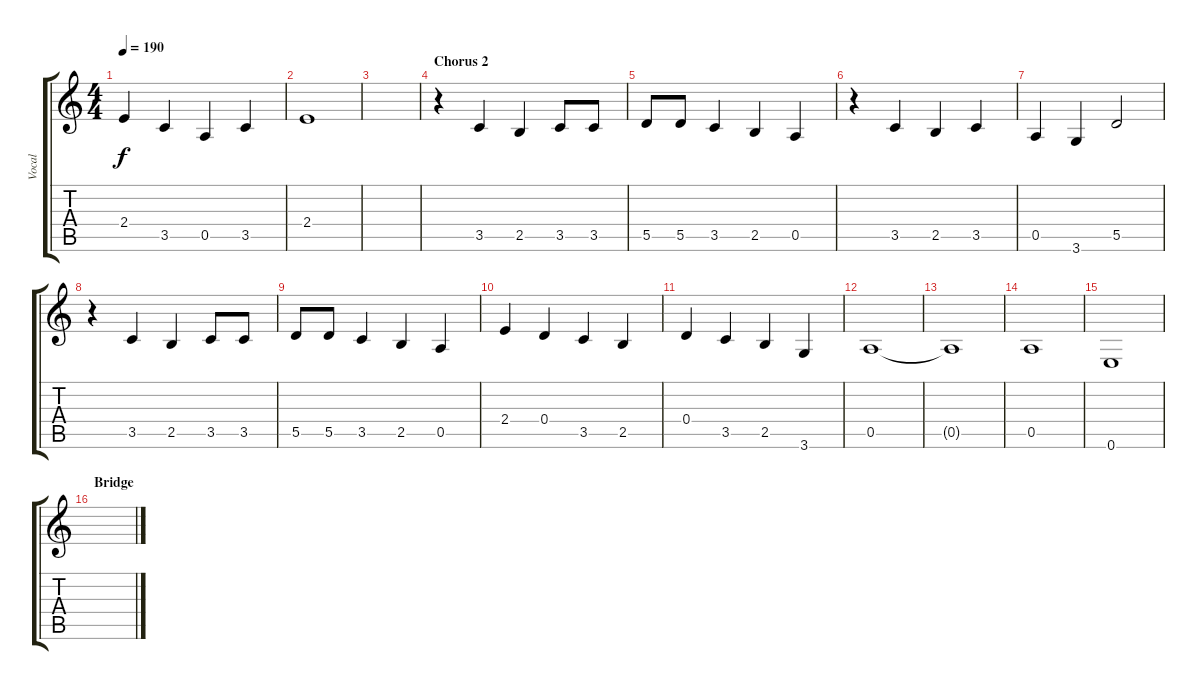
\track ("Vocal" "Vocal") {instrument electricguitarclean}
\staff {score tabs}
\tuning (E4 B3 G3 D3 A2 E2) {hide}
\ts (4 4)
\tempo 190
\clef g2
\ks c
2.4.4{dy f} 3.5.4 0.5.4 3.5.4 |
2.4.1 |
|
\section ("" "Chorus 2")
r.4 3.5.4 2.5.4 3.5.8 3.5.8 |
5.5.8 5.5.8 3.5.4 2.5.4 0.5.4 |
r.4 3.5.4 2.5.4 3.5.4 |
0.5.4 3.6.4 5.5.2 |
r.4 3.5.4 2.5.4 3.5.8 3.5.8 |
5.5.8 5.5.8 3.5.4 2.5.4 0.5.4 |
2.4.4 0.4.4 3.5.4 2.5.4 |
0.4.4 3.5.4 2.5.4 3.6.4 |
0.5.1 |
0.5{t}.1 |
0.5.1 |
0.6.1 |
\section ("" "Bridge")
